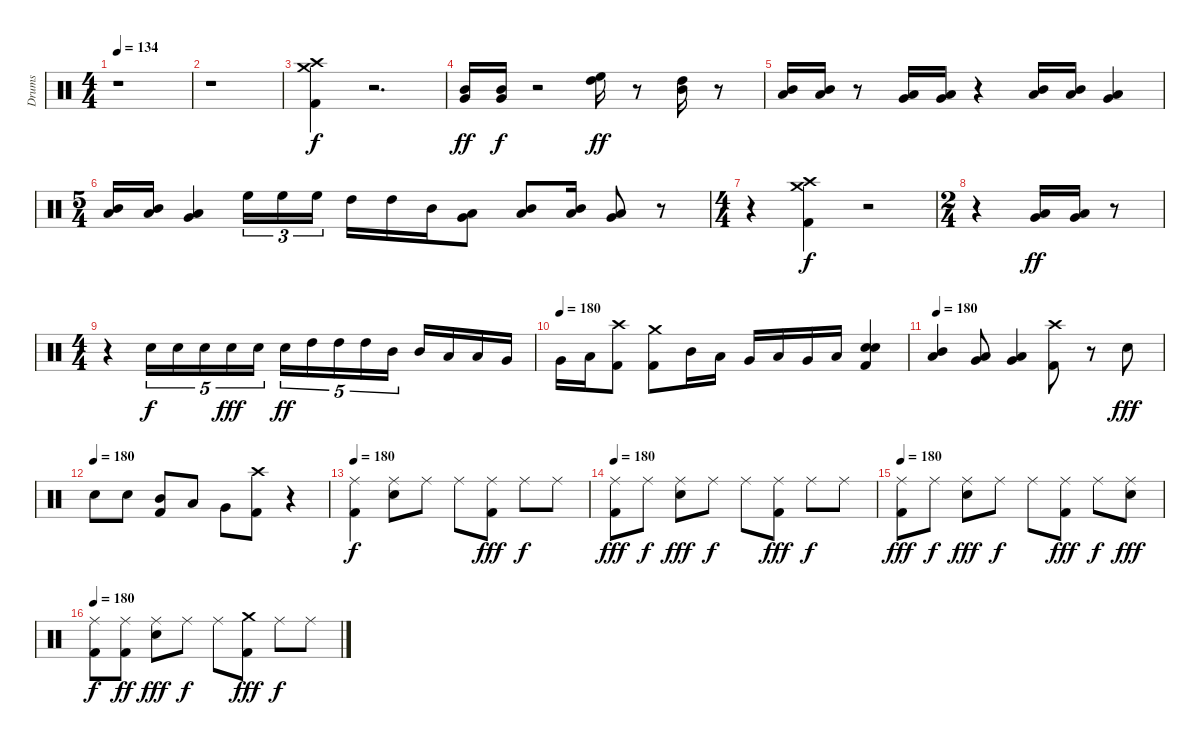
\track ("Drums" "Drums") {instrument percussion}
\staff {score}
\articulation defaults
\ts (4 4)
\tempo 134
\clef neutral
\ks c
r.1{dy f} |
r.1 |
("Crash high (hit)" "Crash medium (hit)" "Kick (hit) 2").4 r.2{d} |
("Very Low Tom (hit)" "Mid Tom (hit)").16{dy ff} ("Very Low Tom (hit)" "Mid Tom (hit)").16{dy f} r.2 ("High Tom (hit)" "High Floor Tom (hit)").16{dy ff} r.8 ("Mid Tom (hit)" "High Tom (hit)").16 r.8 |
("Low Tom (hit)" "Mid Tom (hit)").16 ("Low Tom (hit)" "Mid Tom (hit)").16 r.8 ("Low Floor Tom (hit)" "Very Low Tom (hit)").16 ("Low Floor Tom (hit)" "Very Low Tom (hit)").16 r.4 ("Low Tom (hit)" "Mid Tom (hit)").16 ("Low Tom (hit)" "Mid Tom (hit)").16 ("Low Floor Tom (hit)" "Very Low Tom (hit)").4 |
\ts (5 4)
("Low Tom (hit)" "Mid Tom (hit)").16 ("Low Tom (hit)" "Mid Tom (hit)").16 ("Low Floor Tom (hit)" "Very Low Tom (hit)").4 "High Floor Tom (hit)".16{tu (3 2)} "High Floor Tom (hit)".16{tu (3 2)} "High Floor Tom (hit)".16{tu (3 2)} "High Tom (hit)".16 "High Tom (hit)".16 "Mid Tom (hit)".16 ("Very Low Tom (hit)" "Low Tom (hit)").8 ("Low Tom (hit)" "Mid Tom (hit)").8 ("Mid Tom (hit)" "Low Tom (hit)").16 ("Low Floor Tom (hit)" "Very Low Tom (hit)").8 r.8 |
\ts (4 4)
r.4 ("Crash medium (hit)" "Crash high (hit)" "Kick (hit) 2").4{dy f} r.2 |
\ts (2 4)
r.4 ("Low Floor Tom (hit)" "Very Low Tom (hit)").16{dy ff} ("Low Floor Tom (hit)" "Very Low Tom (hit)").16 r.8 |
\ts (4 4)
r.4 "Snare (hit) 2".16{tu (5 4) dy f} "Snare (hit) 2".16{tu (5 4)} "Snare (hit) 2".16{tu (5 4)} "Snare (hit) 2".16{tu (5 4) dy fff} "Snare (hit) 2".16{tu (5 4)} "Snare (hit) 2".16{tu (5 4) dy ff} "High Tom (hit)".16{tu (5 4)} "High Tom (hit)".16{tu (5 4)} "High Tom (hit)".16{tu (5 4)} "Mid Tom (hit)".16{tu (5 4)} "Mid Tom (hit)".16 "Low Tom (hit)".16 "Low Tom (hit)".16 "Very Low Tom (hit)".16 |
\tempo (180)
"Very Low Tom (hit)".16 "Low Floor Tom (hit)".16 ("Crash high (hit)" "Kick (hit) 2").8 ("Crash medium (hit)" "Kick (hit) 2").8 "Mid Tom (hit)".16 "Low Tom (hit)".16 "Very Low Tom (hit)".16 "Low Tom (hit)".16 "Very Low Tom (hit)".16 "Low Floor Tom (hit)".16 ("Snare (hit) 2" "Snare (hit) 2" "Kick (hit) 2").4 |
\tempo 180
("Low Tom (hit)" "Mid Tom (hit)").4 ("Very Low Tom (hit)" "Low Tom (hit)").8 ("Very Low Tom (hit)" "Low Tom (hit)").4 ("Crash high (hit)" "Kick (hit) 2").8 r.8 "Snare (hit) 2".8{dy fff} |
\tempo (180)
"Snare (hit) 2".8 "Snare (hit) 2".8 ("Kick (hit) 2" "Mid Tom (hit)").8 "Low Tom (hit)".8 "Very Low Tom (hit)".8 ("Kick (hit) 2" "Crash high (hit)").8 r.4 |
\tempo 180
("Kick (hit) 2" "Ride (middle)").4{dy f} ("Ride (middle)" "Snare (hit) 2").8 "Ride (middle)".8 "Ride (middle)".8 ("Kick (hit) 2" "Ride (middle)").8{dy fff} "Ride (middle)".8{dy f} "Ride (middle)".8 |
\tempo 180
("Kick (hit) 2" "Ride (middle)").8{dy fff} "Ride (middle)".8{dy f} ("Snare (hit) 2" "Ride (middle)").8{dy fff} "Ride (middle)".8{dy f} "Ride (middle)".8 ("Kick (hit) 2" "Ride (middle)").8{dy fff} "Ride (middle)".8{dy f} "Ride (middle)".8 |
\tempo 180
("Kick (hit) 2" "Ride (middle)").8{dy fff} "Ride (middle)".8{dy f} ("Snare (hit) 2" "Ride (middle)").8{dy fff} "Ride (middle)".8{dy f} "Ride (middle)".8 ("Kick (hit) 2" "Ride (middle)").8{dy fff} "Ride (middle)".8{dy f} ("Snare (hit) 2" "Ride (middle)").8{dy fff} |
\tempo 180
("Kick (hit) 2" "Ride (middle)").8{dy f} ("Kick (hit) 2" "Ride (middle)").8{dy ff} ("Snare (hit) 2" "Ride (middle)").8{dy fff} "Ride (middle)".8{dy f} "Ride (middle)".8 ("Crash medium (hit)" "Kick (hit) 2").8{dy fff} "Ride (middle)".8{dy f} "Ride (middle)".8
